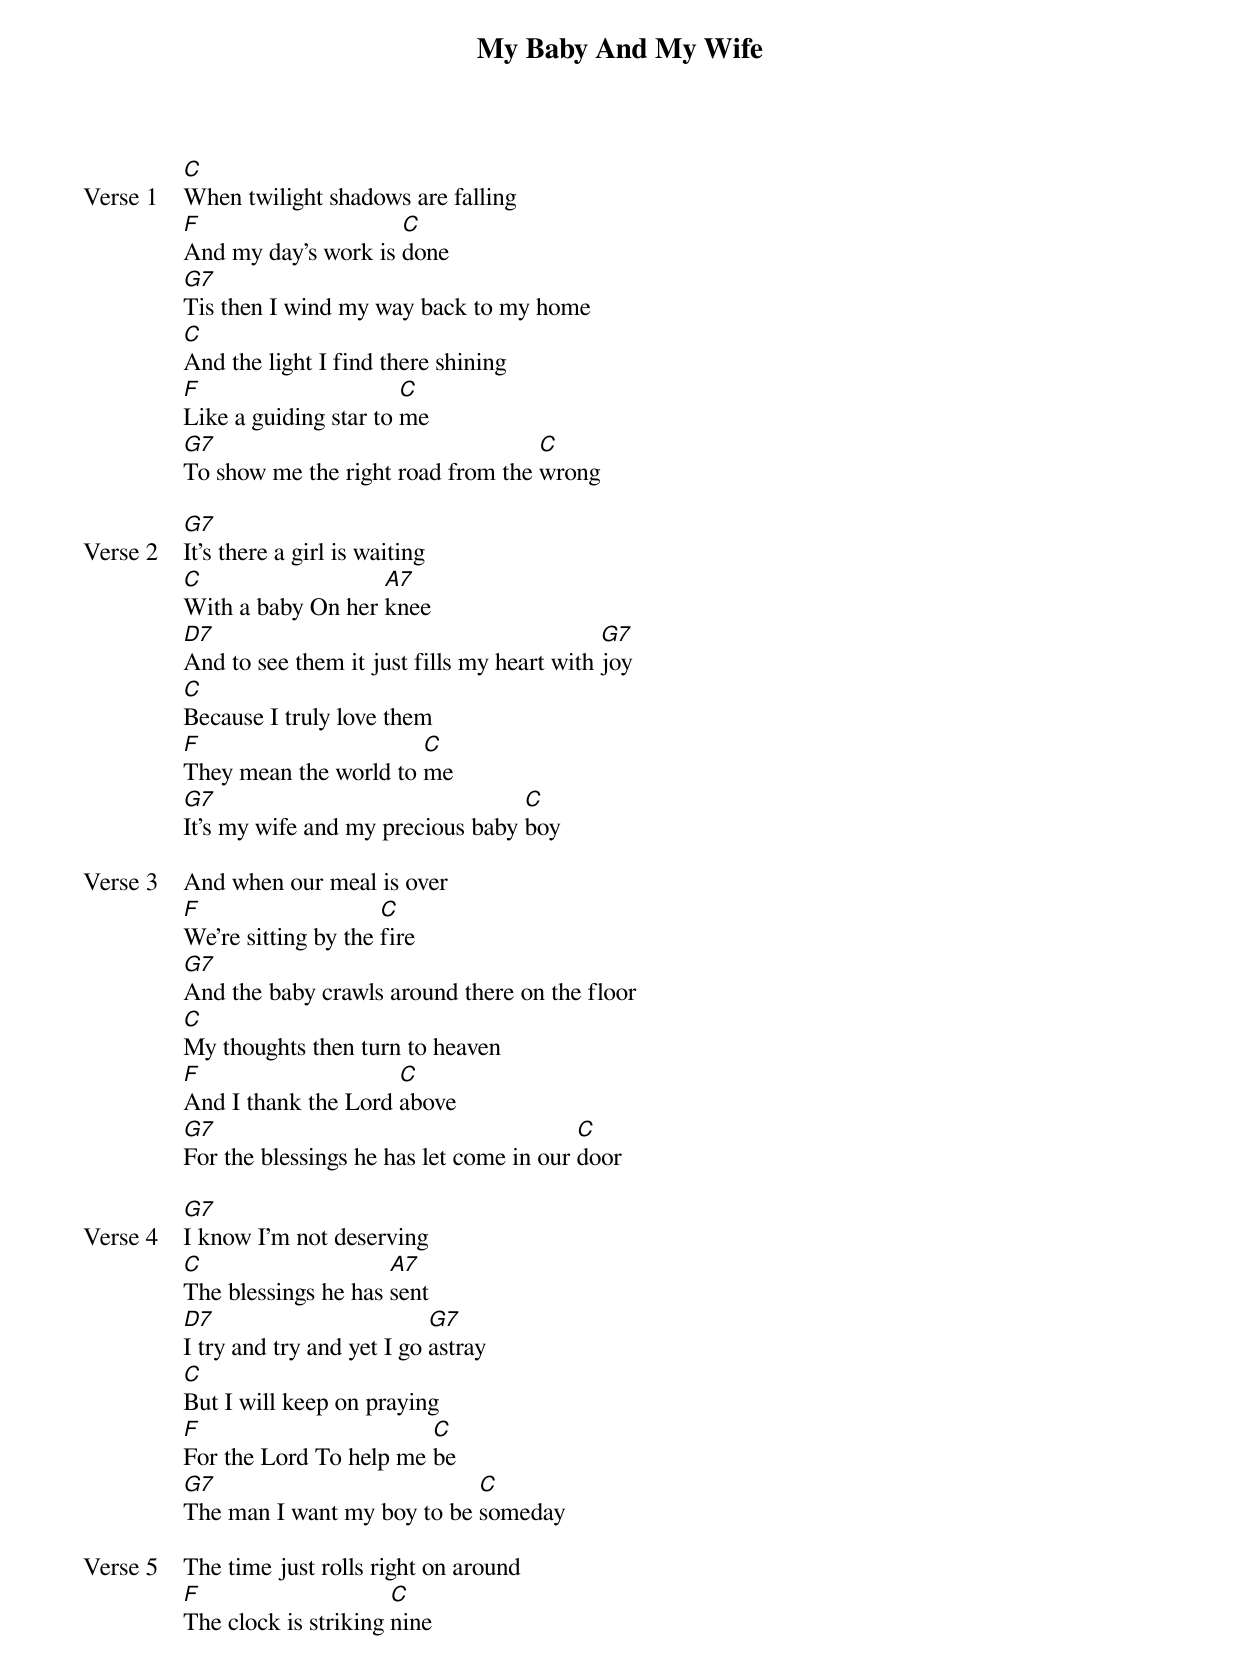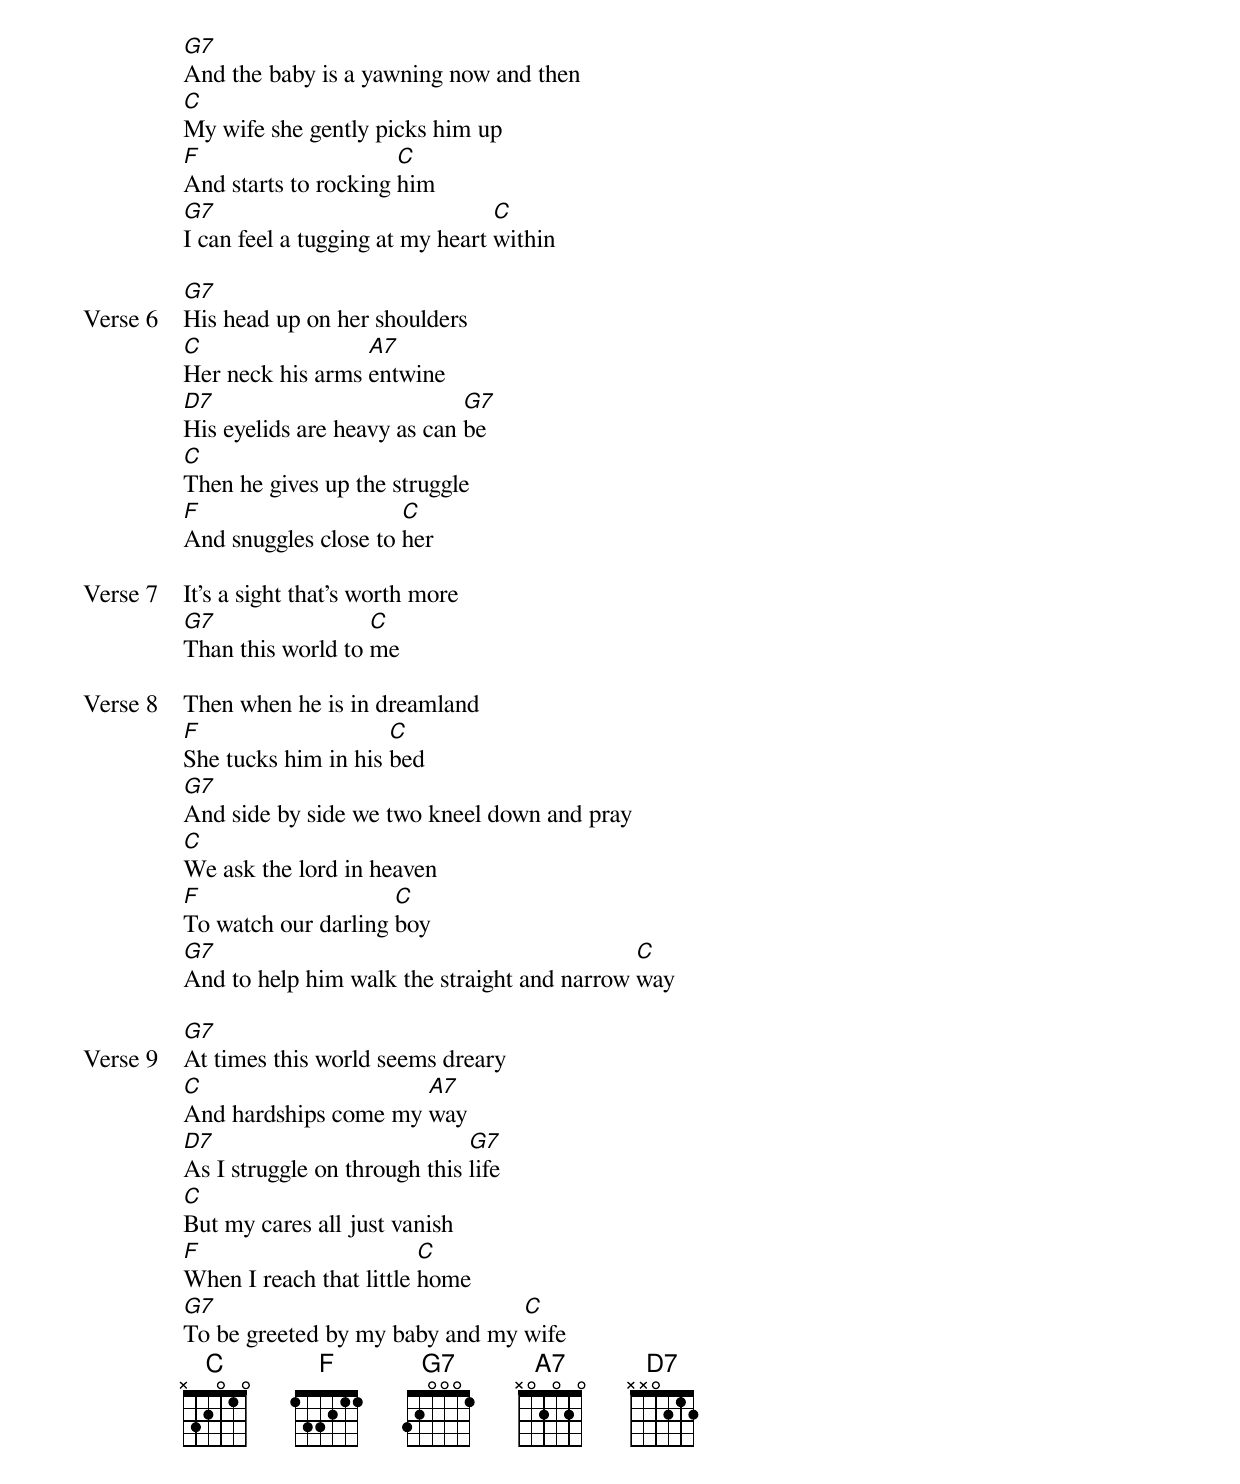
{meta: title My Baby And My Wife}
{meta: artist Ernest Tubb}
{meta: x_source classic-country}
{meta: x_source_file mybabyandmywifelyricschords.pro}
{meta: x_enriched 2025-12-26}

{start_of_verse: Verse 1}
[C]When twilight shadows are falling
[F]And my day's work is [C]done
[G7]Tis then I wind my way back to my home
[C]And the light I find there shining
[F]Like a guiding star to [C]me
[G7]To show me the right road from the [C]wrong
{end_of_verse}

{start_of_verse: Verse 2}
[G7]It's there a girl is waiting
[C]With a baby On her [A7]knee
[D7]And to see them it just fills my heart with [G7]joy
[C]Because I truly love them
[F]They mean the world to [C]me
[G7]It's my wife and my precious baby [C]boy
{end_of_verse}

{start_of_verse: Verse 3}
And when our meal is over
[F]We're sitting by the [C]fire
[G7]And the baby crawls around there on the floor
[C]My thoughts then turn to heaven
[F]And I thank the Lord [C]above
[G7]For the blessings he has let come in our [C]door
{end_of_verse}

{start_of_verse: Verse 4}
[G7]I know I'm not deserving
[C]The blessings he has [A7]sent
[D7]I try and try and yet I go [G7]astray
[C]But I will keep on praying
[F]For the Lord To help me [C]be
[G7]The man I want my boy to be [C]someday
{end_of_verse}

{start_of_verse: Verse 5}
The time just rolls right on around
[F]The clock is striking [C]nine
[G7]And the baby is a yawning now and then
[C]My wife she gently picks him up
[F]And starts to rocking [C]him
[G7]I can feel a tugging at my heart [C]within
{end_of_verse}

{start_of_verse: Verse 6}
[G7]His head up on her shoulders
[C]Her neck his arms [A7]entwine
[D7]His eyelids are heavy as can [G7]be
[C]Then he gives up the struggle
[F]And snuggles close to [C]her
{end_of_verse}

{start_of_verse: Verse 7}
It's a sight that's worth more
[G7]Than this world to [C]me
{end_of_verse}

{start_of_verse: Verse 8}
Then when he is in dreamland
[F]She tucks him in his [C]bed
[G7]And side by side we two kneel down and pray
[C]We ask the lord in heaven
[F]To watch our darling [C]boy
[G7]And to help him walk the straight and narrow [C]way
{end_of_verse}

{start_of_verse: Verse 9}
[G7]At times this world seems dreary
[C]And hardships come my [A7]way
[D7]As I struggle on through this [G7]life
[C]But my cares all just vanish
[F]When I reach that little [C]home
[G7]To be greeted by my baby and my [C]wife
{end_of_verse}
